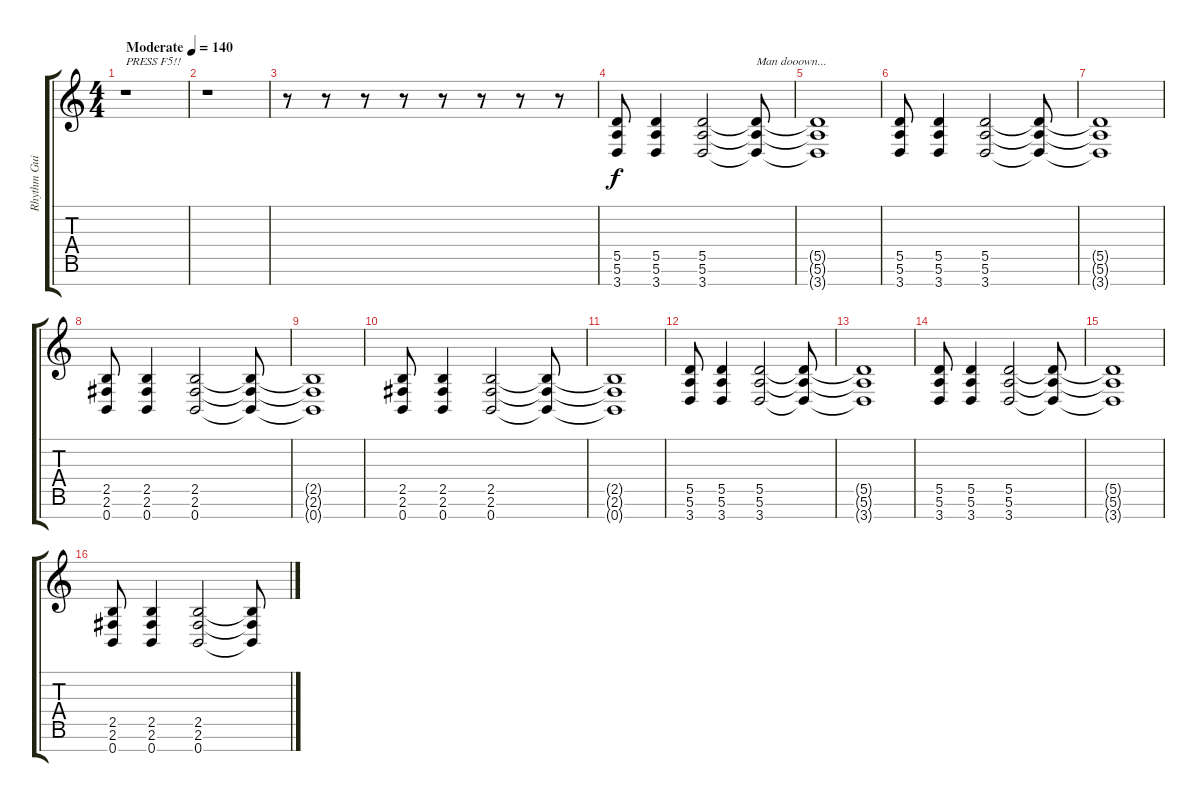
\track ("Rhythm Guitar 1" "Rhythm Gui") {instrument distortionguitar}
\staff {score tabs}
\tuning (E4 B3 G3 D3 A2 E2 B1) {hide}
\ts (4 4)
\tempo (140 "Moderate")
\clef g2
\ks c
r.1{txt "PRESS F5!!" dy f instrument distortionguitar} |
r.1 |
r.8 r.8 r.8 r.8 r.8 r.8 r.8 r.8 |
(5.5 5.6 3.7).8 (5.5 5.6 3.7).4 (5.5 5.6 3.7).2 (5.5{t} 5.6{t} 3.7{t}).8{txt "Man dooown..."} |
(5.5{t} 5.6{t} 3.7{t}).1 |
(5.5 5.6 3.7).8 (5.5 5.6 3.7).4 (5.5 5.6 3.7).2 (5.5{t} 5.6{t} 3.7{t}).8 |
(5.5{t} 5.6{t} 3.7{t}).1 |
(2.5 2.6 0.7).8 (2.5 2.6 0.7).4 (2.5 2.6 0.7).2 (2.5{t} 2.6{t} 0.7{t}).8 |
(2.5{t} 2.6{t} 0.7{t}).1 |
(2.5 2.6 0.7).8 (2.5 2.6 0.7).4 (2.5 2.6 0.7).2 (2.5{t} 2.6{t} 0.7{t}).8 |
(2.5{t} 2.6{t} 0.7{t}).1 |
(5.5 5.6 3.7).8 (5.5 5.6 3.7).4 (5.5 5.6 3.7).2 (5.5{t} 5.6{t} 3.7{t}).8 |
(5.5{t} 5.6{t} 3.7{t}).1 |
(5.5 5.6 3.7).8 (5.5 5.6 3.7).4 (5.5 5.6 3.7).2 (5.5{t} 5.6{t} 3.7{t}).8 |
(5.5{t} 5.6{t} 3.7{t}).1 |
(2.5 2.6 0.7).8 (2.5 2.6 0.7).4 (2.5 2.6 0.7).2 (2.5{t} 2.6{t} 0.7{t}).8
